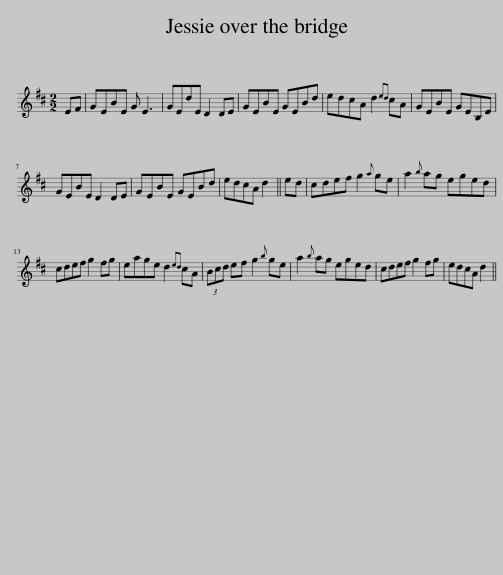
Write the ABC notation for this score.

X:1
L:1/8
M:2/2
I:linebreak $
K:D
V:1 treble
V:1
 EF | GEBE G E3 | GEdE D2 DE | GEBE GEBd | edcA d2{ed} cA | %5
 GEBE GEB,E |$ GEBE D2 DE | GEBE GEBd | edcA d2 || ed | %10
 cdef g2{a} ge | a2{b} ag eged |$ cdef g2 fg | eage d2{ed} cA | (3Bcd ef g2{b} ge | %15
 a2{b} ag eged | cdef g2 fg | edcA d2 || %18
